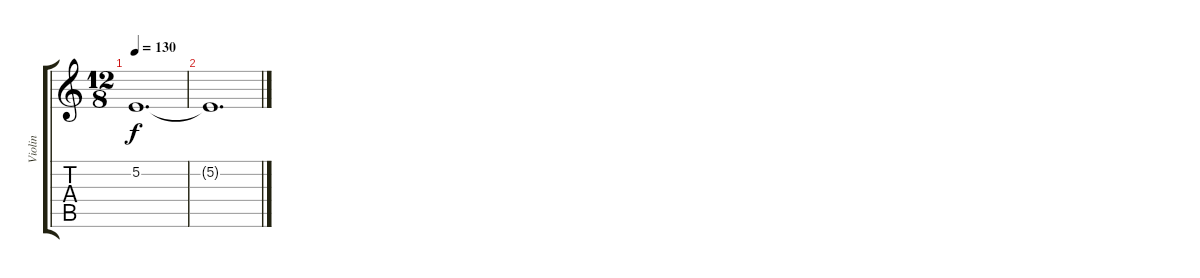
\track ("Violin" "Violin") {instrument violin}
\staff {score tabs}
\tuning (E4 B3 G3 D3 A2 D2) {hide}
\ts (12 8)
\tempo 130
\clef g2
\ks c
5.2.1{d dy f} |
5.2{t}.1{d}
